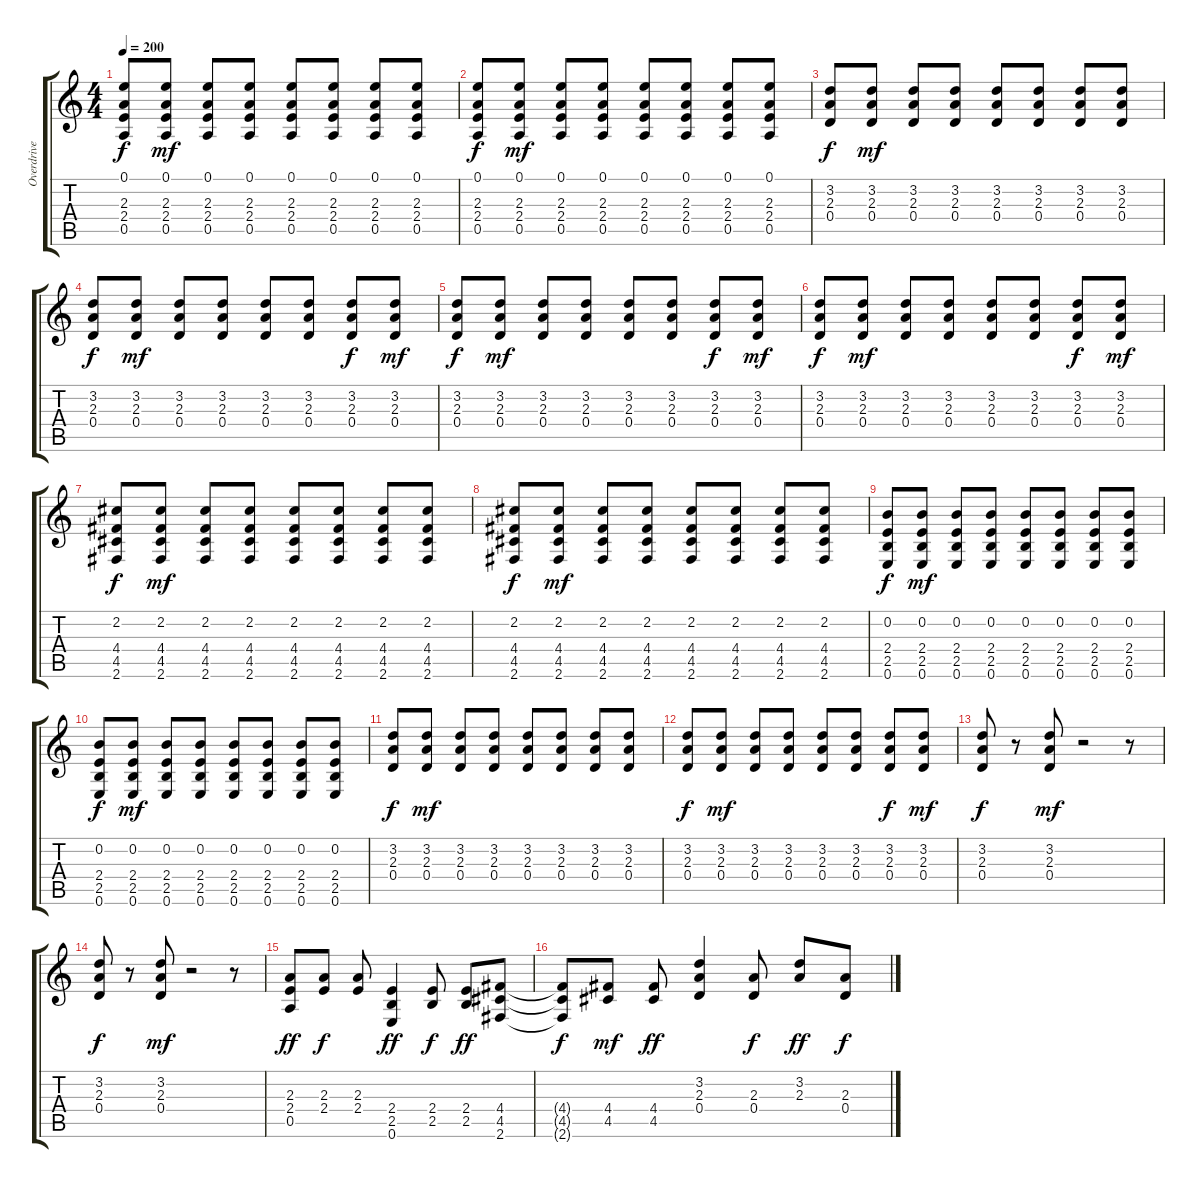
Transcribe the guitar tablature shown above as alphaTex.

\track ("Overdrive Effect1(Ka)" "Overdrive ") {instrument overdrivenguitar}
\staff {score tabs}
\tuning (E4 B3 G3 D3 A2 E2) {hide}
\ts (4 4)
\tempo 200
\clef g2
\ks c
(0.1 2.3 2.4 0.5).8{dy f} (0.1 2.3 2.4 0.5).8{dy mf} (0.1 2.3 2.4 0.5).8 (0.1 2.3 2.4 0.5).8 (0.1 2.3 2.4 0.5).8 (0.1 2.3 2.4 0.5).8 (0.1 2.3 2.4 0.5).8 (0.1 2.3 2.4 0.5).8 |
(0.1 2.3 2.4 0.5).8{dy f} (0.1 2.3 2.4 0.5).8{dy mf} (0.1 2.3 2.4 0.5).8 (0.1 2.3 2.4 0.5).8 (0.1 2.3 2.4 0.5).8 (0.1 2.3 2.4 0.5).8 (0.1 2.3 2.4 0.5).8 (0.1 2.3 2.4 0.5).8 |
(3.2 2.3 0.4).8{dy f} (3.2 2.3 0.4).8{dy mf} (3.2 2.3 0.4).8 (3.2 2.3 0.4).8 (3.2 2.3 0.4).8 (3.2 2.3 0.4).8 (3.2 2.3 0.4).8 (3.2 2.3 0.4).8 |
(3.2 2.3 0.4).8{dy f} (3.2 2.3 0.4).8{dy mf} (3.2 2.3 0.4).8 (3.2 2.3 0.4).8 (3.2 2.3 0.4).8 (3.2 2.3 0.4).8 (3.2 2.3 0.4).8{dy f} (3.2 2.3 0.4).8{dy mf} |
(3.2 2.3 0.4).8{dy f} (3.2 2.3 0.4).8{dy mf} (3.2 2.3 0.4).8 (3.2 2.3 0.4).8 (3.2 2.3 0.4).8 (3.2 2.3 0.4).8 (3.2 2.3 0.4).8{dy f} (3.2 2.3 0.4).8{dy mf} |
(3.2 2.3 0.4).8{dy f} (3.2 2.3 0.4).8{dy mf} (3.2 2.3 0.4).8 (3.2 2.3 0.4).8 (3.2 2.3 0.4).8 (3.2 2.3 0.4).8 (3.2 2.3 0.4).8{dy f} (3.2 2.3 0.4).8{dy mf} |
(2.2 4.4 4.5 2.6).8{dy f} (2.2 4.4 4.5 2.6).8{dy mf} (2.2 4.4 4.5 2.6).8 (2.2 4.4 4.5 2.6).8 (2.2 4.4 4.5 2.6).8 (2.2 4.4 4.5 2.6).8 (2.2 4.4 4.5 2.6).8 (2.2 4.4 4.5 2.6).8 |
(2.2 4.4 4.5 2.6).8{dy f} (2.2 4.4 4.5 2.6).8{dy mf} (2.2 4.4 4.5 2.6).8 (2.2 4.4 4.5 2.6).8 (2.2 4.4 4.5 2.6).8 (2.2 4.4 4.5 2.6).8 (2.2 4.4 4.5 2.6).8 (2.2 4.4 4.5 2.6).8 |
(0.2 2.4 2.5 0.6).8{dy f} (0.2 2.4 2.5 0.6).8{dy mf} (0.2 2.4 2.5 0.6).8 (0.2 2.4 2.5 0.6).8 (0.2 2.4 2.5 0.6).8 (0.2 2.4 2.5 0.6).8 (0.2 2.4 2.5 0.6).8 (0.2 2.4 2.5 0.6).8 |
(0.2 2.4 2.5 0.6).8{dy f} (0.2 2.4 2.5 0.6).8{dy mf} (0.2 2.4 2.5 0.6).8 (0.2 2.4 2.5 0.6).8 (0.2 2.4 2.5 0.6).8 (0.2 2.4 2.5 0.6).8 (0.2 2.4 2.5 0.6).8 (0.2 2.4 2.5 0.6).8 |
(3.2 2.3 0.4).8{dy f} (3.2 2.3 0.4).8{dy mf} (3.2 2.3 0.4).8 (3.2 2.3 0.4).8 (3.2 2.3 0.4).8 (3.2 2.3 0.4).8 (3.2 2.3 0.4).8 (3.2 2.3 0.4).8 |
(3.2 2.3 0.4).8{dy f} (3.2 2.3 0.4).8{dy mf} (3.2 2.3 0.4).8 (3.2 2.3 0.4).8 (3.2 2.3 0.4).8 (3.2 2.3 0.4).8 (3.2 2.3 0.4).8{dy f} (3.2 2.3 0.4).8{dy mf} |
(3.2 2.3 0.4).8{dy f} r.8 (3.2 2.3 0.4).8{dy mf} r.2 r.8 |
(3.2 2.3 0.4).8{dy f} r.8 (3.2 2.3 0.4).8{dy mf} r.2 r.8 |
(2.3 2.4 0.5).8{dy ff} (2.3 2.4).8{dy f} (2.3 2.4).8 (2.4 2.5 0.6).4{dy ff} (2.4 2.5).8{dy f} (2.4 2.5).8{dy ff} (4.4 4.5 2.6).8 |
(4.4{t} 4.5{t} 2.6{t}).8{dy f} (4.4 4.5).8{dy mf} (4.4 4.5).8{dy ff} (3.2 2.3 0.4).4 (2.3 0.4).8{dy f} (3.2 2.3).8{dy ff} (2.3 0.4).8{dy f}
